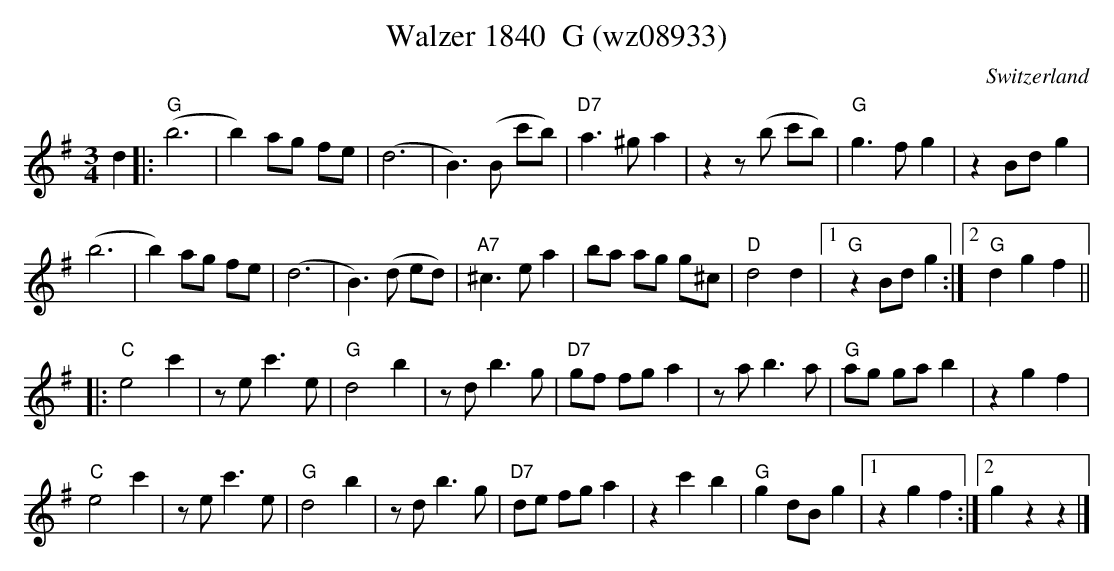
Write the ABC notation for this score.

X:1
T: Walzer 1840  G (wz08933)
M:3/4
L:1/4
K:G %%MIDI gchordon
d |: ("G"b3 | b)a/g/ f/e/ | (d3 | B)>(B c'/b/) | "D7"a>^ga | zz/(b/ c'/b/) | "G"g>fg | zB/d/g |
(b3 | b)a/g/ f/e/ | (d3 | B>)(d e/d/) | "A7"^c>ea | b/a/ a/g/ g/^c/ | "D"d2d |1 "G"zB/d/g :|2 "G"dgf ||
|: "C"e2c' | z/e/ c'>e | "G"d2b | z/d/b>g | "D7"g/f/ f/g/a | z/a/ b>a | "G"a/g/ g/a/b | zgf |
"C"e2c' | z/e/ c'>e | "G"d2b | z/d/b>g | "D7"d/e/ f/g/a |  zc'b | "G"gd/B/g |1 zgf :|2 gzz |]
